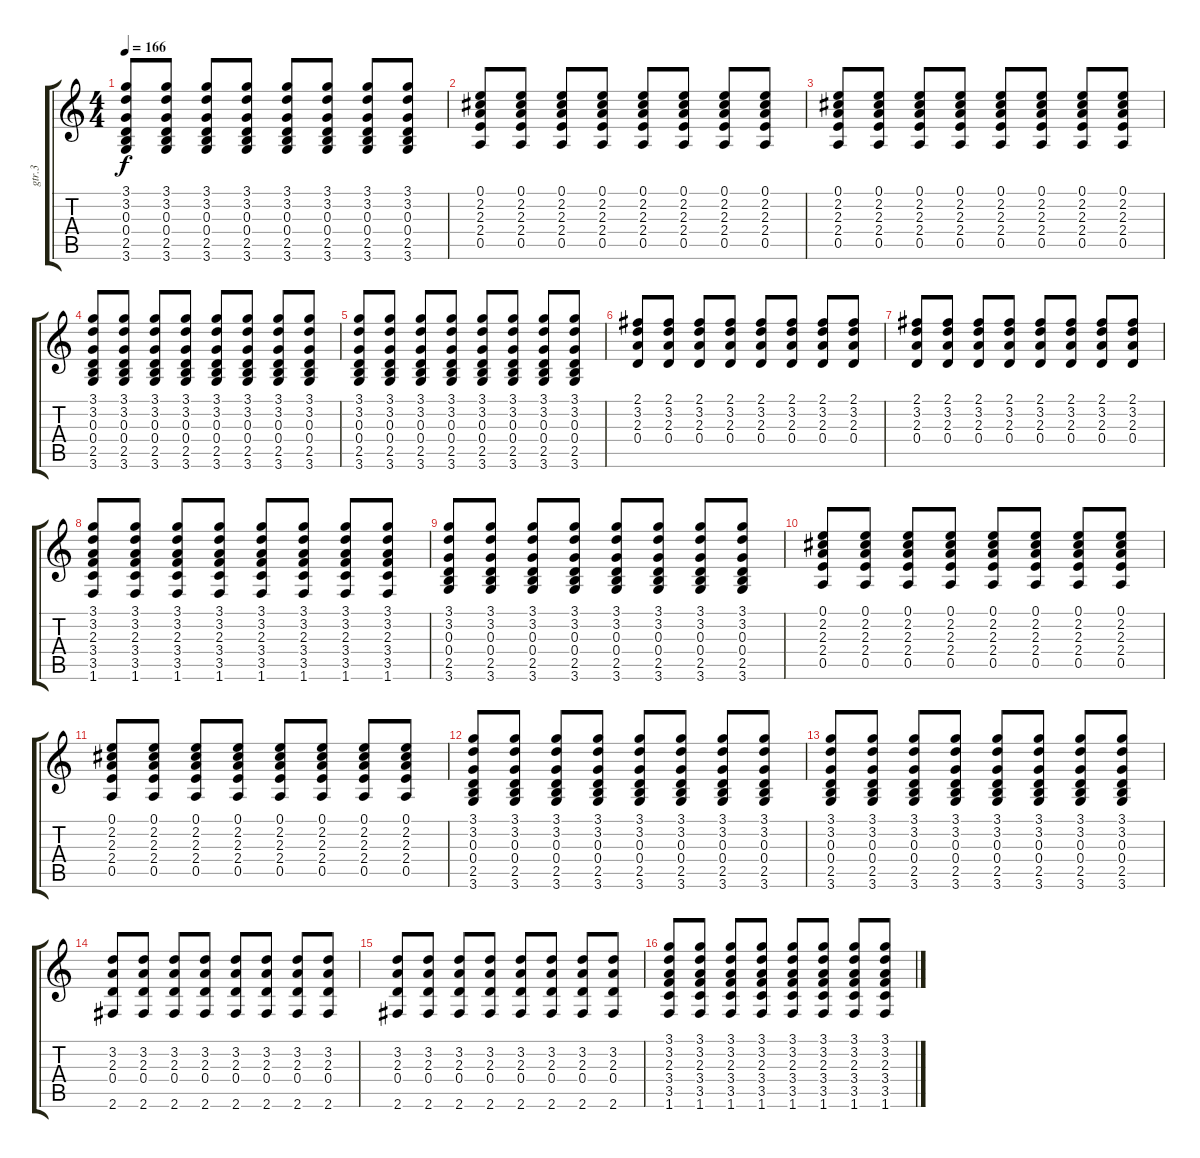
\track ("gtr.3" "gtr.3") {instrument acousticguitarsteel}
\staff {score tabs}
\tuning (E4 B3 G3 D3 A2 E2) {hide}
\ts (4 4)
\tempo 166
\clef g2
\ks c
(3.1 3.2 0.3 0.4 2.5 3.6).8{dy f} (3.1 3.2 0.3 0.4 2.5 3.6).8 (3.1 3.2 0.3 0.4 2.5 3.6).8 (3.1 3.2 0.3 0.4 2.5 3.6).8 (3.1 3.2 0.3 0.4 2.5 3.6).8 (3.1 3.2 0.3 0.4 2.5 3.6).8 (3.1 3.2 0.3 0.4 2.5 3.6).8 (3.1 3.2 0.3 0.4 2.5 3.6).8 |
(0.1 2.2 2.3 2.4 0.5).8 (0.1 2.2 2.3 2.4 0.5).8 (0.1 2.2 2.3 2.4 0.5).8 (0.1 2.2 2.3 2.4 0.5).8 (0.1 2.2 2.3 2.4 0.5).8 (0.1 2.2 2.3 2.4 0.5).8 (0.1 2.2 2.3 2.4 0.5).8 (0.1 2.2 2.3 2.4 0.5).8 |
(0.1 2.2 2.3 2.4 0.5).8 (0.1 2.2 2.3 2.4 0.5).8 (0.1 2.2 2.3 2.4 0.5).8 (0.1 2.2 2.3 2.4 0.5).8 (0.1 2.2 2.3 2.4 0.5).8 (0.1 2.2 2.3 2.4 0.5).8 (0.1 2.2 2.3 2.4 0.5).8 (0.1 2.2 2.3 2.4 0.5).8 |
(3.1 3.2 0.3 0.4 2.5 3.6).8 (3.1 3.2 0.3 0.4 2.5 3.6).8 (3.1 3.2 0.3 0.4 2.5 3.6).8 (3.1 3.2 0.3 0.4 2.5 3.6).8 (3.1 3.2 0.3 0.4 2.5 3.6).8 (3.1 3.2 0.3 0.4 2.5 3.6).8 (3.1 3.2 0.3 0.4 2.5 3.6).8 (3.1 3.2 0.3 0.4 2.5 3.6).8 |
(3.1 3.2 0.3 0.4 2.5 3.6).8 (3.1 3.2 0.3 0.4 2.5 3.6).8 (3.1 3.2 0.3 0.4 2.5 3.6).8 (3.1 3.2 0.3 0.4 2.5 3.6).8 (3.1 3.2 0.3 0.4 2.5 3.6).8 (3.1 3.2 0.3 0.4 2.5 3.6).8 (3.1 3.2 0.3 0.4 2.5 3.6).8 (3.1 3.2 0.3 0.4 2.5 3.6).8 |
(2.1 3.2 2.3 0.4).8 (2.1 3.2 2.3 0.4).8 (2.1 3.2 2.3 0.4).8 (2.1 3.2 2.3 0.4).8 (2.1 3.2 2.3 0.4).8 (2.1 3.2 2.3 0.4).8 (2.1 3.2 2.3 0.4).8 (2.1 3.2 2.3 0.4).8 |
(2.1 3.2 2.3 0.4).8 (2.1 3.2 2.3 0.4).8 (2.1 3.2 2.3 0.4).8 (2.1 3.2 2.3 0.4).8 (2.1 3.2 2.3 0.4).8 (2.1 3.2 2.3 0.4).8 (2.1 3.2 2.3 0.4).8 (2.1 3.2 2.3 0.4).8 |
(3.1 3.2 2.3 3.4 3.5 1.6).8 (3.1 3.2 2.3 3.4 3.5 1.6).8 (3.1 3.2 2.3 3.4 3.5 1.6).8 (3.1 3.2 2.3 3.4 3.5 1.6).8 (3.1 3.2 2.3 3.4 3.5 1.6).8 (3.1 3.2 2.3 3.4 3.5 1.6).8 (3.1 3.2 2.3 3.4 3.5 1.6).8 (3.1 3.2 2.3 3.4 3.5 1.6).8 |
(3.1 3.2 0.3 0.4 2.5 3.6).8 (3.1 3.2 0.3 0.4 2.5 3.6).8 (3.1 3.2 0.3 0.4 2.5 3.6).8 (3.1 3.2 0.3 0.4 2.5 3.6).8 (3.1 3.2 0.3 0.4 2.5 3.6).8 (3.1 3.2 0.3 0.4 2.5 3.6).8 (3.1 3.2 0.3 0.4 2.5 3.6).8 (3.1 3.2 0.3 0.4 2.5 3.6).8 |
(0.1 2.2 2.3 2.4 0.5).8 (0.1 2.2 2.3 2.4 0.5).8 (0.1 2.2 2.3 2.4 0.5).8 (0.1 2.2 2.3 2.4 0.5).8 (0.1 2.2 2.3 2.4 0.5).8 (0.1 2.2 2.3 2.4 0.5).8 (0.1 2.2 2.3 2.4 0.5).8 (0.1 2.2 2.3 2.4 0.5).8 |
(0.1 2.2 2.3 2.4 0.5).8 (0.1 2.2 2.3 2.4 0.5).8 (0.1 2.2 2.3 2.4 0.5).8 (0.1 2.2 2.3 2.4 0.5).8 (0.1 2.2 2.3 2.4 0.5).8 (0.1 2.2 2.3 2.4 0.5).8 (0.1 2.2 2.3 2.4 0.5).8 (0.1 2.2 2.3 2.4 0.5).8 |
(3.1 3.2 0.3 0.4 2.5 3.6).8 (3.1 3.2 0.3 0.4 2.5 3.6).8 (3.1 3.2 0.3 0.4 2.5 3.6).8 (3.1 3.2 0.3 0.4 2.5 3.6).8 (3.1 3.2 0.3 0.4 2.5 3.6).8 (3.1 3.2 0.3 0.4 2.5 3.6).8 (3.1 3.2 0.3 0.4 2.5 3.6).8 (3.1 3.2 0.3 0.4 2.5 3.6).8 |
(3.1 3.2 0.3 0.4 2.5 3.6).8 (3.1 3.2 0.3 0.4 2.5 3.6).8 (3.1 3.2 0.3 0.4 2.5 3.6).8 (3.1 3.2 0.3 0.4 2.5 3.6).8 (3.1 3.2 0.3 0.4 2.5 3.6).8 (3.1 3.2 0.3 0.4 2.5 3.6).8 (3.1 3.2 0.3 0.4 2.5 3.6).8 (3.1 3.2 0.3 0.4 2.5 3.6).8 |
(3.2 2.3 0.4 2.6).8 (3.2 2.3 0.4 2.6).8 (3.2 2.3 0.4 2.6).8 (3.2 2.3 0.4 2.6).8 (3.2 2.3 0.4 2.6).8 (3.2 2.3 0.4 2.6).8 (3.2 2.3 0.4 2.6).8 (3.2 2.3 0.4 2.6).8 |
(3.2 2.3 0.4 2.6).8 (3.2 2.3 0.4 2.6).8 (3.2 2.3 0.4 2.6).8 (3.2 2.3 0.4 2.6).8 (3.2 2.3 0.4 2.6).8 (3.2 2.3 0.4 2.6).8 (3.2 2.3 0.4 2.6).8 (3.2 2.3 0.4 2.6).8 |
(3.1 3.2 2.3 3.4 3.5 1.6).8 (3.1 3.2 2.3 3.4 3.5 1.6).8 (3.1 3.2 2.3 3.4 3.5 1.6).8 (3.1 3.2 2.3 3.4 3.5 1.6).8 (3.1 3.2 2.3 3.4 3.5 1.6).8 (3.1 3.2 2.3 3.4 3.5 1.6).8 (3.1 3.2 2.3 3.4 3.5 1.6).8 (3.1 3.2 2.3 3.4 3.5 1.6).8
